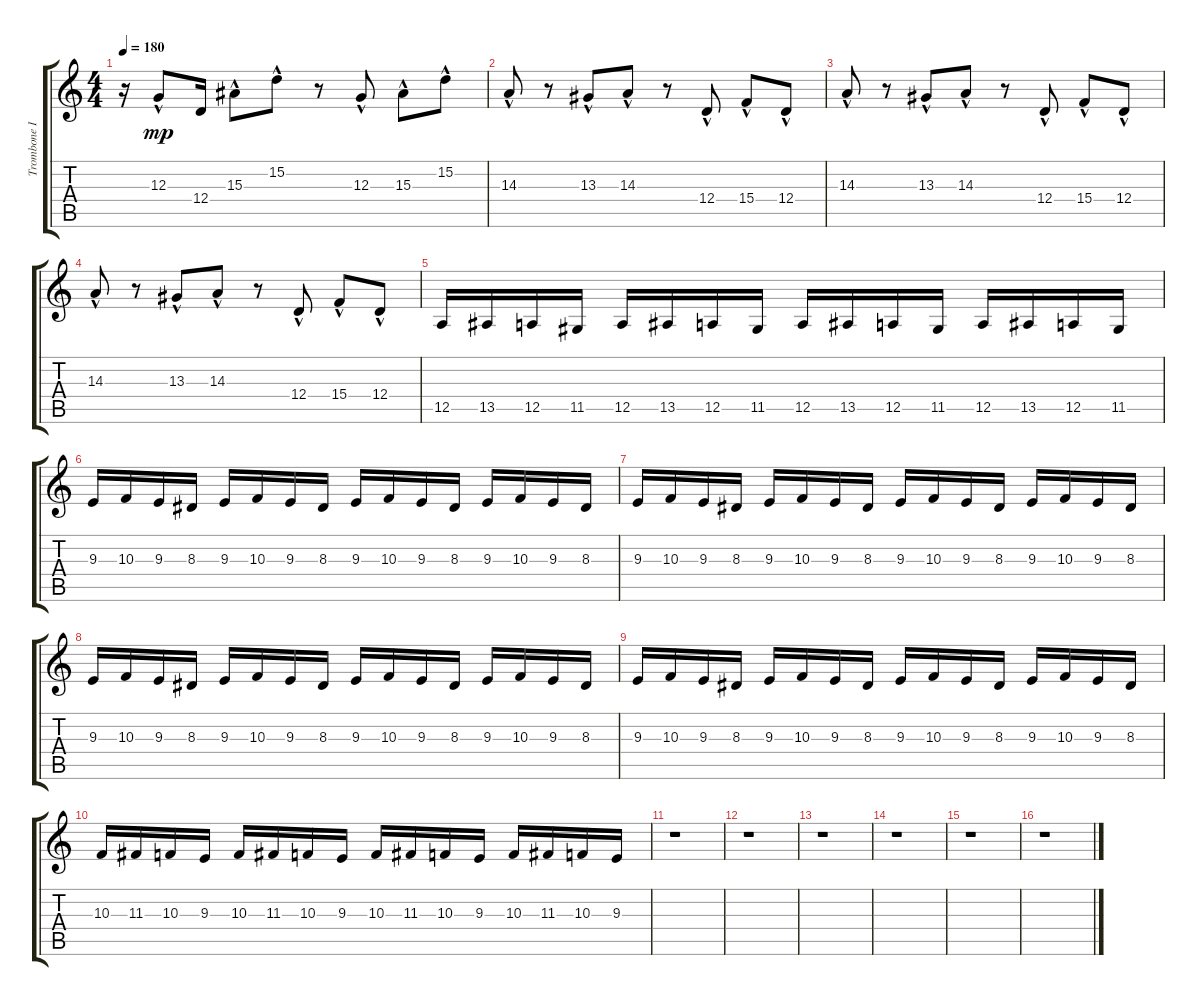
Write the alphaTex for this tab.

\track ("Trombone I" "Trombone I") {instrument trombone}
\staff {score tabs}
\tuning (E4 B3 G3 D3 A2 E2) {hide}
\ts (4 4)
\tempo 180
\clef g2
\ks c
r.16{dy mp} 12.3{hac}.8 12.4.16 15.3{hac}.8 15.2{hac}.8 r.8 12.3{hac}.8 15.3{hac}.8 15.2{hac}.8 |
14.3{hac}.8 r.8 13.3{hac}.8 14.3{hac}.8 r.8 12.4{hac}.8 15.4{hac}.8 12.4{hac}.8 |
14.3{hac}.8 r.8 13.3{hac}.8 14.3{hac}.8 r.8 12.4{hac}.8 15.4{hac}.8 12.4{hac}.8 |
14.3{hac}.8 r.8 13.3{hac}.8 14.3{hac}.8 r.8 12.4{hac}.8 15.4{hac}.8 12.4{hac}.8 |
12.5.16 13.5.16 12.5.16 11.5.16 12.5.16 13.5.16 12.5.16 11.5.16 12.5.16 13.5.16 12.5.16 11.5.16 12.5.16 13.5.16 12.5.16 11.5.16 |
9.3.16 10.3.16 9.3.16 8.3.16 9.3.16 10.3.16 9.3.16 8.3.16 9.3.16 10.3.16 9.3.16 8.3.16 9.3.16 10.3.16 9.3.16 8.3.16 |
9.3.16 10.3.16 9.3.16 8.3.16 9.3.16 10.3.16 9.3.16 8.3.16 9.3.16 10.3.16 9.3.16 8.3.16 9.3.16 10.3.16 9.3.16 8.3.16 |
9.3.16 10.3.16 9.3.16 8.3.16 9.3.16 10.3.16 9.3.16 8.3.16 9.3.16 10.3.16 9.3.16 8.3.16 9.3.16 10.3.16 9.3.16 8.3.16 |
9.3.16 10.3.16 9.3.16 8.3.16 9.3.16 10.3.16 9.3.16 8.3.16 9.3.16 10.3.16 9.3.16 8.3.16 9.3.16 10.3.16 9.3.16 8.3.16 |
10.3.16 11.3.16 10.3.16 9.3.16 10.3.16 11.3.16 10.3.16 9.3.16 10.3.16 11.3.16 10.3.16 9.3.16 10.3.16 11.3.16 10.3.16 9.3.16 |
r.1 |
r.1 |
r.1 |
r.1 |
r.1 |
r.1
